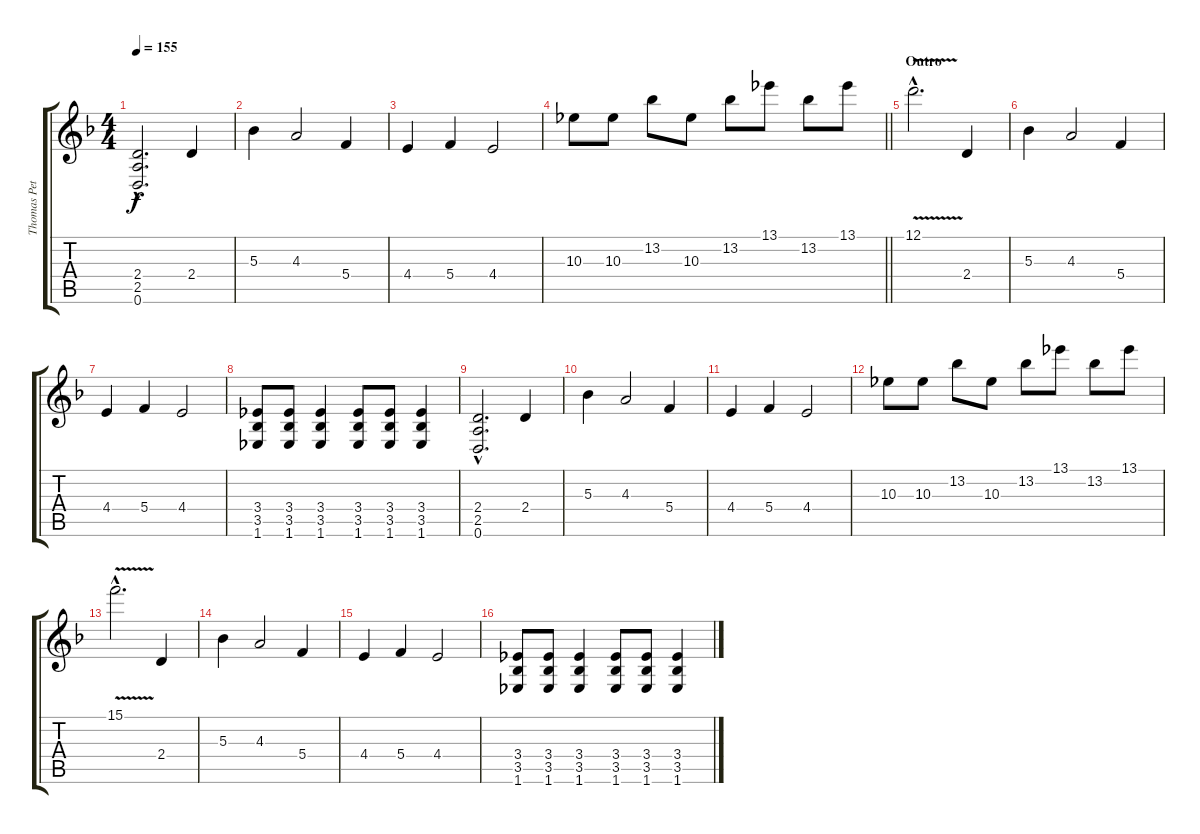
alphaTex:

\track ("Thomas Petersson" "Thomas Pet") {instrument overdrivenguitar}
\staff {score tabs}
\tuning (D4 A3 F3 C3 G2 D2) {hide}
\ts (4 4)
\tempo 155
\clef g2
\ks dminor
(2.4{hac} 2.5{hac} 0.6{hac}).2{d dy f} 2.4.4 |
5.3.4 4.3.2 5.4.4 |
4.4.4 5.4.4 4.4.2 |
\barLineRight lightlight
10.3.8 10.3.8 13.2.8 10.3.8 13.2.8 13.1.8 13.2.8 13.1.8 |
\section ("" "Outro")
12.1{v hac}.2{d} 2.4.4 |
5.3.4 4.3.2 5.4.4 |
4.4.4 5.4.4 4.4.2 |
(3.4 3.5 1.6).8 (3.4 3.5 1.6).8 (3.4 3.5 1.6).4 (3.4 3.5 1.6).8 (3.4 3.5 1.6).8 (3.4 3.5 1.6).4 |
(2.4{hac} 2.5{hac} 0.6{hac}).2{d} 2.4.4 |
5.3.4 4.3.2 5.4.4 |
4.4.4 5.4.4 4.4.2 |
10.3.8 10.3.8 13.2.8 10.3.8 13.2.8 13.1.8 13.2.8 13.1.8 |
15.1{v hac}.2{d} 2.4.4 |
5.3.4 4.3.2 5.4.4 |
4.4.4 5.4.4 4.4.2 |
(3.4 3.5 1.6).8 (3.4 3.5 1.6).8 (3.4 3.5 1.6).4 (3.4 3.5 1.6).8 (3.4 3.5 1.6).8 (3.4 3.5 1.6).4
